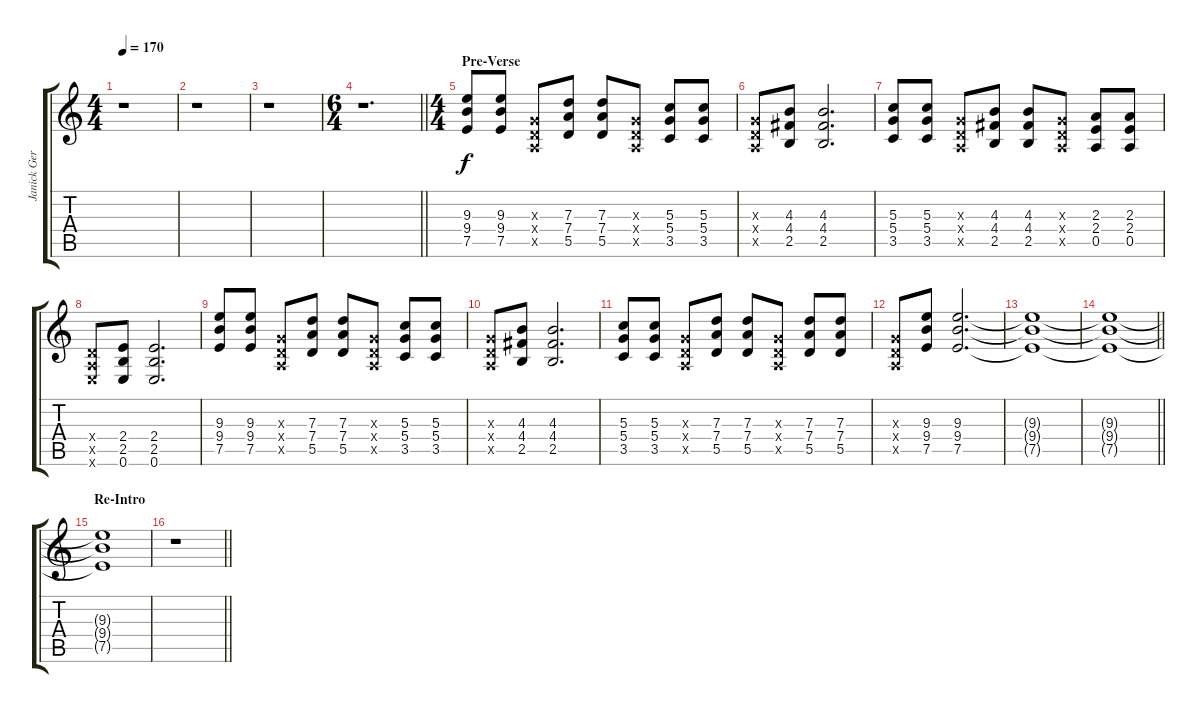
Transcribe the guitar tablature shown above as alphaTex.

\track ("Janick Gers" "Janick Ger") {instrument overdrivenguitar}
\staff {score tabs}
\tuning (E4 B3 G3 D3 A2 E2) {hide}
\ts (4 4)
\tempo 170
\clef g2
\ks c
r.1{dy f} |
r.1 |
r.1 |
\ts (6 4)
\barLineRight lightlight
r.1{d} |
\ts (4 4)
\section ("" "Pre-Verse")
(9.3 9.4 7.5).8{volume 10} (9.3 9.4 7.5).8 (0.3{x} 0.4{x} 0.5{x}).8 (7.3 7.4 5.5).8 (7.3 7.4 5.5).8 (0.3{x} 0.4{x} 0.5{x}).8 (5.3 5.4 3.5).8 (5.3 5.4 3.5).8 |
(0.3{x} 0.4{x} 0.5{x}).8 (4.3 4.4 2.5).8 (4.3 4.4 2.5).2{d} |
(5.3 5.4 3.5).8 (5.3 5.4 3.5).8 (0.3{x} 0.4{x} 0.5{x}).8 (4.3 4.4 2.5).8 (4.3 4.4 2.5).8 (0.3{x} 0.4{x} 0.5{x}).8 (2.3 2.4 0.5).8 (2.3 2.4 0.5).8 |
(0.4{x} 0.5{x} 0.6{x}).8 (2.4 2.5 0.6).8 (2.4 2.5 0.6).2{d} |
(9.3 9.4 7.5).8 (9.3 9.4 7.5).8 (0.3{x} 0.4{x} 0.5{x}).8 (7.3 7.4 5.5).8 (7.3 7.4 5.5).8 (0.3{x} 0.4{x} 0.5{x}).8 (5.3 5.4 3.5).8 (5.3 5.4 3.5).8 |
(0.3{x} 0.4{x} 0.5{x}).8 (4.3 4.4 2.5).8 (4.3 4.4 2.5).2{d} |
(5.3 5.4 3.5).8 (5.3 5.4 3.5).8 (0.3{x} 0.4{x} 0.5{x}).8 (7.3 7.4 5.5).8 (7.3 7.4 5.5).8 (0.3{x} 0.4{x} 0.5{x}).8 (7.3 7.4 5.5).8 (7.3 7.4 5.5).8 |
(0.3{x} 0.4{x} 0.5{x}).8 (9.3 9.4 7.5).8 (9.3 9.4 7.5).2{d} |
(9.3{t} 9.4{t} 7.5{t}).1{volume 0} |
\barLineRight lightlight
(9.3{t} 9.4{t} 7.5{t}).1 |
\section ("" "Re-Intro")
(9.3{t} 9.4{t} 7.5{t}).1 |
\barLineRight lightlight
r.1
